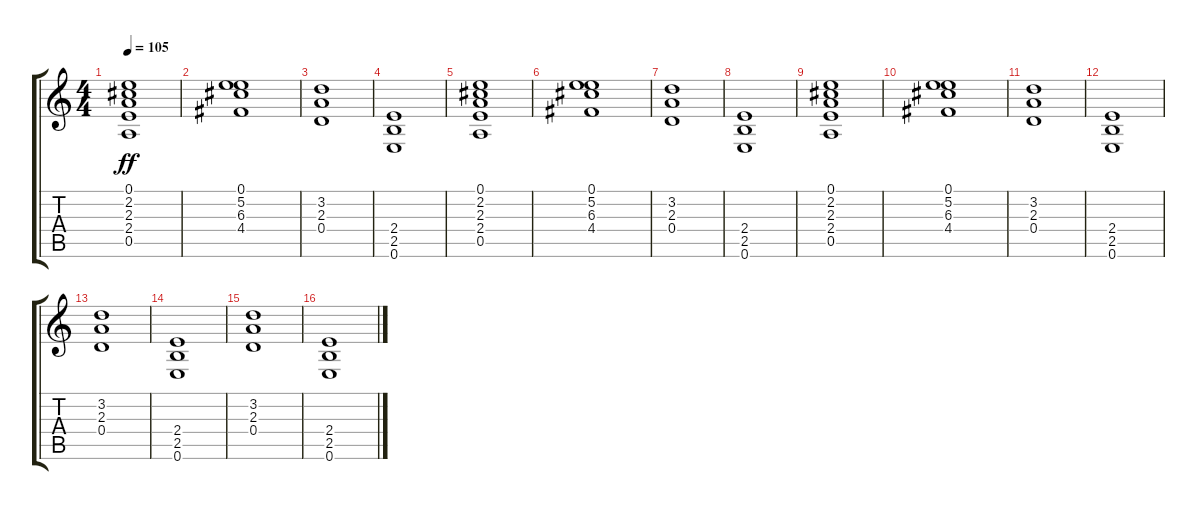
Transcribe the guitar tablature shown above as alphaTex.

\track "" {instrument distortionguitar}
\staff {score tabs}
\tuning (E4 B3 G3 D3 A2 E2) {hide}
\ts (4 4)
\tempo 105
\clef g2
\ks c
(0.1 2.2 2.3 2.4 0.5).1{dy ff instrument distortionguitar} |
(0.1 5.2 6.3 4.4).1 |
(3.2 2.3 0.4).1 |
(2.4 2.5 0.6).1 |
(0.1 2.2 2.3 2.4 0.5).1 |
(0.1 5.2 6.3 4.4).1 |
(3.2 2.3 0.4).1 |
(2.4 2.5 0.6).1 |
(0.1 2.2 2.3 2.4 0.5).1 |
(0.1 5.2 6.3 4.4).1 |
(3.2 2.3 0.4).1 |
(2.4 2.5 0.6).1 |
(3.2 2.3 0.4).1 |
(2.4 2.5 0.6).1 |
(3.2 2.3 0.4).1 |
(2.4 2.5 0.6).1
